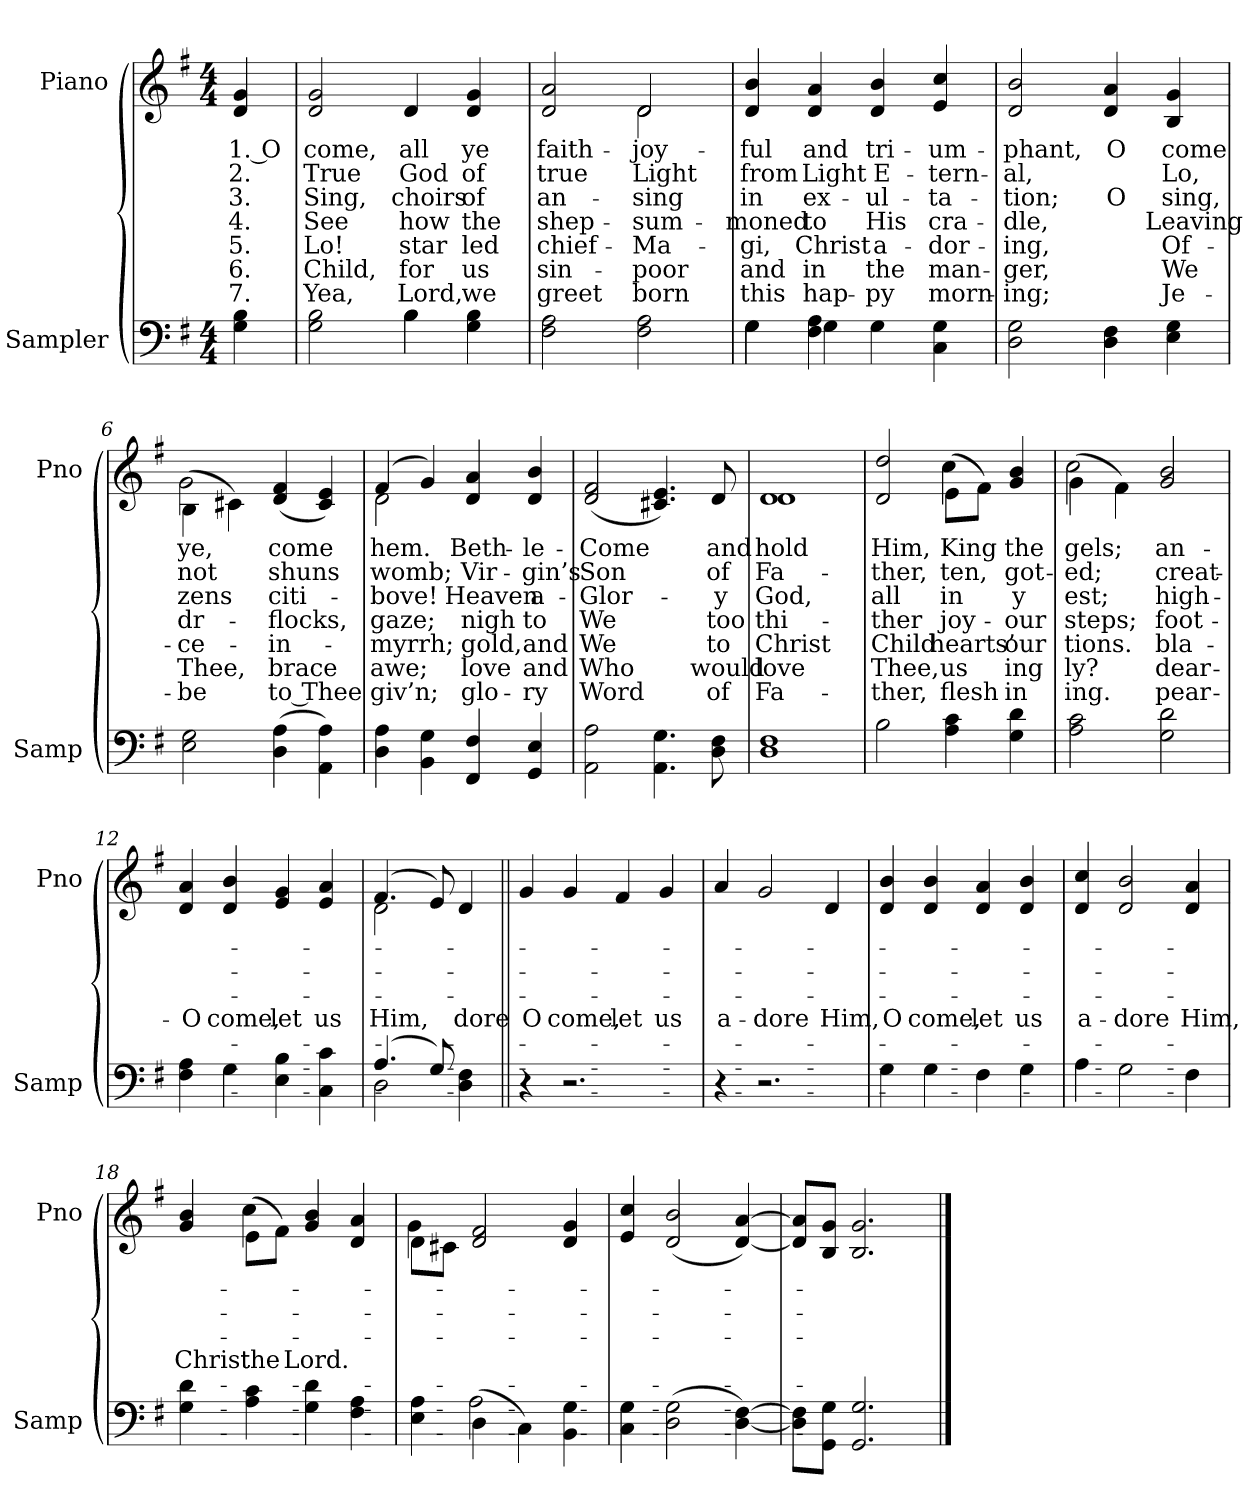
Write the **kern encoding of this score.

**kern	**kern	**text	**text	**text	**text	**text	**text	**text
*part2	*part1	*part1	*part1	*part1	*part1	*part1	*part1	*part1
*staff2	*staff1	*staff1	*staff1	*staff1	*staff1	*staff1	*staff1	*staff1
*I"Sampler	*I"Piano	*	*	*	*	*	*	*
*I'Samp	*I'Pno	*	*	*	*	*	*	*
*clefF4	*clefG2	*	*	*	*	*	*	*
*k[f#]	*k[f#]	*	*	*	*	*	*	*
*G:	*G:	*	*	*	*	*	*	*
*M4/4	*M4/4	*	*	*	*	*	*	*
=1	=1	=1	=1	=1	=1	=1	=1	=1
4G\ 4B\	4d/ 4g/	1. O	2.	3.	4.	5.	6.	7.
=2	=2	=2	=2	=2	=2	=2	=2	=2
*^	*	*	*	*	*	*	*	*
2G\ 2B\	2ryy	2d/ 2g/	come,	True	Sing,	See	Lo!	Child,	Yea,
4B\	4B	4d/	all	God	choirs	how	star	for	Lord,
4G\ 4B\	4ryy	4d/ 4g/	ye	of	of	the	led	us	we
*v	*v	*	*	*	*	*	*	*	*
=3	=3	=3	=3	=3	=3	=3	=3	=3
*	*^	*	*	*	*	*	*	*
2F#\ 2A\	2d/ 2a/	2ryy	faith-	true	an-	shep-	chief-	sin-	greet
2F#\ 2A\	2d/	2d	joy-	Light	sing	sum-	Ma-	poor	born
*	*v	*v	*	*	*	*	*	*	*
=4	=4	=4	=4	=4	=4	=4	=4	=4
*^	*	*	*	*	*	*	*	*
4G\	4G	4d/ 4b/	-ful	from	in	-moned	-gi,	and	this
4F#\ 4A\	4G	4d/ 4a/	and	Light	ex-	to	Christ	in	hap-
4G\	2ryy	4d/ 4b/	tri-	E-	-ul-	His	a-	the	-py
4C\ 4G\	.	4e/ 4cc/	-um-	-tern-	-ta-	cra-	-dor-	man-	morn-
*v	*v	*	*	*	*	*	*	*	*
=5	=5	=5	=5	=5	=5	=5	=5	=5
2D\ 2G\	2d/ 2b/	-phant,	-al,	-tion;	-dle,	-ing,	-ger,	-ing;
4D\ 4F#\	4d/ 4a/	O	.	O	.	.	.	.
4E\ 4G\	4B/ 4g/	come	Lo,	sing,	Leaving	Of-	We	Je-
=6	=6	=6	=6	=6	=6	=6	=6	=6
*	*^	*	*	*	*	*	*	*
2E\ 2G\	(4B\	2g	ye,	not	-zens	dr-	-ce-	Thee,	be
.	4c#X\)	.	.	.	.	.	.	.	.
(4D\ 4A\	(4d/ 4f#/	2ryy	come	shuns	citi-	flocks,	in-	-brace	to Thee
4AA\ 4A\)	4c#/ 4e/)	.	.	.	.	.	.	.	.
=7	=7	=7	=7	=7	=7	=7	=7	=7	=7
4D\ 4A\	(4f#/	2d	-hem.	womb;	-bove!	gaze;	myrrh;	awe;	giv’n;
4BB\ 4G\	4g/)	.	.	.	.	.	.	.	.
4FF#/ 4F#/	4d/ 4a/	2ryy	Beth-	Vir-	Heaven	nigh	gold,	love	glo-
4GG/ 4E/	4d/ 4b/	.	-le-	-gin’s	a-	to	and	and	-ry
*	*v	*v	*	*	*	*	*	*	*
=8	=8	=8	=8	=8	=8	=8	=8	=8
2AA\ 2A\	(2d/ 2f#/	Come	Son	Glor-	We	We	Who	Word
4.AA\ 4.G\	4.c#X/ 4.e/)	.	.	.	.	.	.	.
8D\ 8F#\	8d/	and	of	-y	too	to	would	of
=9	=9	=9	=9	=9	=9	=9	=9	=9
*	*^	*	*	*	*	*	*	*
1D\ 1F#\	1d/	1d	-hold	Fa-	God,	thi-	Christ	love	Fa-
=10	=10	=10	=10	=10	=10	=10	=10	=10	=10
2B\	2d/ 2dd/	2ryy	Him,	-ther,	all	-ther	Child	Thee,	-ther,
4A\ 4c\	(8e\L	4cc	King	-ten,	in	joy-	hearts’	us	flesh
.	8f#\J)	.	.	.	.	.	.	.	.
4G\ 4d\	4g/ 4b/	4ryy	the	-got-	-y	our	our	-ing	in
=11	=11	=11	=11	=11	=11	=11	=11	=11	=11
2A\ 2c\	(4g\	2cc	-gels;	-ed;	-est;	-steps;	-tions.	-ly?	-ing.
.	4f#\)	.	.	.	.	.	.	.	.
2G\ 2d\	2g/ 2b/	2ryy	an-	creat-	high-	foot-	-bla-	dear-	-pear-
*	*v	*v	*	*	*	*	*	*	*
=12	=12	=12	=12	=12	=12	=12	=12	=12
4F#\ 4A\	4d/ 4a/	.	.	.	O	.	.	.
4G\	4d/ 4b/	.	.	.	come,	.	.	.
4E\ 4B\	4e/ 4g/	.	.	.	let	.	.	.
4C\ 4c\	4e/ 4a/	.	.	.	us	.	.	.
=13	=13	=13	=13	=13	=13	=13	=13	=13
*^	*^	*	*	*	*	*	*	*
(4.A/	2D	(4.f#/	2d	.	.	.	Him,	.	.	.
8G/)	.	8e/)	.	.	.	.	.	.	.	.
4D\ 4F#\	4ryy	4d/	4ryy	.	.	.	-dore	.	.	.
=14||	=14||	=14||	=14||	=14||	=14||	=14||	=14||	=14||	=14||	=14||
!	!	!LO:TX:t=Refrain	!	!	!	!	!	!	!	!
*v	*v	*	*	*	*	*	*	*	*	*
*	*v	*v	*	*	*	*	*	*	*
4r	4g	.	.	.	O	.	.	.
2.r	4g	.	.	.	come,	.	.	.
.	4f#	.	.	.	let	.	.	.
.	4g	.	.	.	us	.	.	.
=15	=15	=15	=15	=15	=15	=15	=15	=15
4r	4a	.	.	.	a-	.	.	.
2.r	2g	.	.	.	-dore	.	.	.
.	4d	.	.	.	Him,	.	.	.
=16	=16	=16	=16	=16	=16	=16	=16	=16
4G	4d 4b	.	.	.	O	.	.	.
4G	4d 4b	.	.	.	come,	.	.	.
4F#	4d 4a	.	.	.	let	.	.	.
4G	4d 4b	.	.	.	us	.	.	.
=17	=17	=17	=17	=17	=17	=17	=17	=17
4A	4d 4cc	.	.	.	a-	.	.	.
2G	2d 2b	.	.	.	-dore	.	.	.
4F#	4d 4a	.	.	.	Him,	.	.	.
=18	=18	=18	=18	=18	=18	=18	=18	=18
*	*^	*	*	*	*	*	*	*
4G 4d	4g 4b	4ryy	.	.	.	Christ	.	.	.
4A 4c	(8e\L	4cc	.	.	.	the	.	.	.
.	8f#\J)	.	.	.	.	.	.	.	.
4G 4d	4g 4b	2ryy	.	.	.	Lord.	.	.	.
4F# 4A	4d 4a	.	.	.	.	.	.	.	.
=19	=19	=19	=19	=19	=19	=19	=19	=19	=19
*^	*	*	*	*	*	*	*	*	*
4E 4A	4ryy	(8d\L	4g)	.	.	.	.	.	.	.
.	.	8c#X\J)	.	.	.	.	.	.	.	.
(4D\	2A	2d 2f#	2.ryy	.	.	.	.	.	.	.
4C\)	.	.	.	.	.	.	.	.	.	.
4BB 4G	4ryy	(4d 4g	.	.	.	.	.	.	.	.
*v	*v	*	*	*	*	*	*	*	*	*
*	*v	*v	*	*	*	*	*	*	*
=20	=20	=20	=20	=20	=20	=20	=20	=20
4C 4G	4e 4cc	.	.	.	.	.	.	.
(2D 2G	(2d 2b	.	.	.	.	.	.	.
[4D [4F#)	[4d [4a)	.	.	.	.	.	.	.
=21	=21	=21	=21	=21	=21	=21	=21	=21
8D]\ 8F#]\L	8d]/ 8a]/L	.	.	.	.	.	.	.
8GG\ 8G\J	8B/ 8g/J	.	.	.	.	.	.	.
2.GG 2.G	2.B 2.g	.	.	.	.	.	.	.
==	==	==	==	==	==	==	==	==
*-	*-	*-	*-	*-	*-	*-	*-	*-
